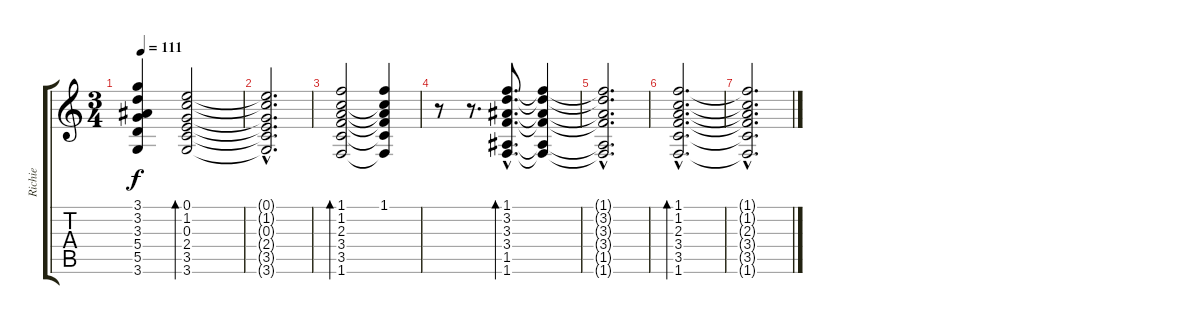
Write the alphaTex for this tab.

\track ("Richie" "Richie") {instrument acousticguitarsteel}
\staff {score tabs}
\tuning (E4 B3 G3 D3 A2 E2) {hide}
\ts (3 4)
\tempo 111
\clef g2
\ks c
(3.1{t} 3.2{t} 3.3{t} 5.4{t} 5.5{t} 3.6{t}).4{dy f} (0.1 1.2 0.3 2.4 3.5 3.6).2{bd 480} |
(0.1{hac t} 1.2{hac t} 0.3{hac t} 2.4{hac t} 3.5{hac t} 3.6{hac t}).2{d} |
(1.1 1.2 2.3 3.4 3.5 1.6).2{bd 480} (1.1 1.2{t} 2.3{t} 3.4{t} 3.5{t} 1.6{t}).4 |
r.8 r.8{d} (1.1{hac} 3.2{hac} 3.3{hac} 3.4{hac} 1.5{hac} 1.6{hac}).8{d bd 480} (1.1{t} 3.2{t} 3.3{t} 3.4{t} 1.5{t} 1.6{t}).4 |
(1.1{hac t} 3.2{hac t} 3.3{hac t} 3.4{hac t} 1.5{hac t} 1.6{hac t}).2{d} |
(1.1{hac} 1.2{hac} 2.3{hac} 3.4{hac} 3.5{hac} 1.6{hac}).2{d bd 480} |
(1.1{hac t} 1.2{hac t} 2.3{hac t} 3.4{hac t} 3.5{hac t} 1.6{hac t}).2{d}
